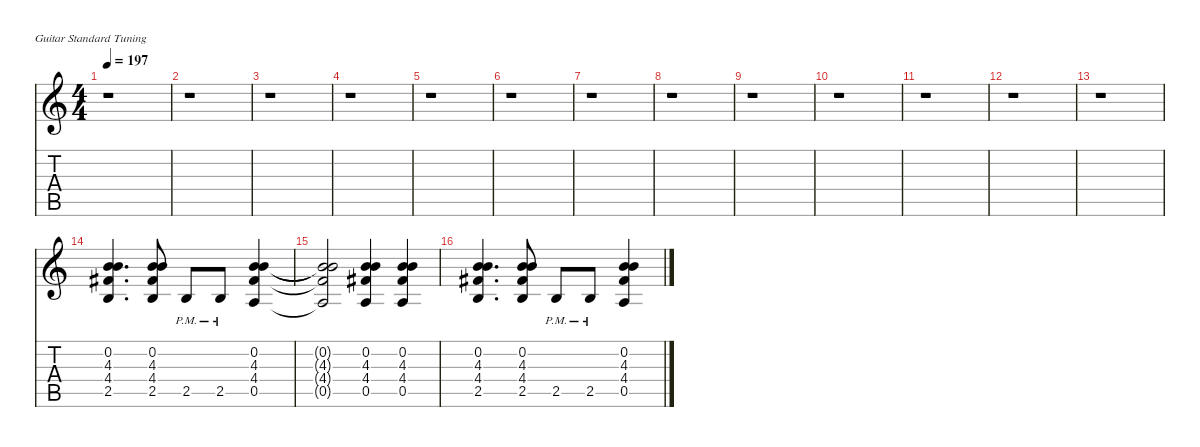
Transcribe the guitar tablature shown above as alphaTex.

\defaultSystemsLayout 4
\hideDynamics
\bracketExtendMode nobrackets
\singleTrackTrackNamePolicy hidden
\multiTrackTrackNamePolicy hidden
\firstSystemTrackNameMode fullname
\firstSystemTrackNameOrientation horizontal
\otherSystemsTrackNameOrientation horizontal
\track ("Guitar 2" "s.guit.") {defaultSystemsLayout 8 instrument acousticguitarsteel}
\staff {score tabs}
\tuning (E4 B3 G3 D3 A2 E2)
\ts (4 4)
\tempo 197
\clef g2
\ks c
r.1{dy f beam Down} |
r.1{beam Down} |
r.1{beam Down} |
r.1{beam Down} |
r.1{beam Down} |
r.1{beam Down} |
r.1{beam Down} |
r.1{beam Down} |
r.1{beam Down} |
r.1{beam Down} |
r.1{beam Down} |
r.1{beam Down} |
r.1{beam Down} |
(0.2 4.3 4.4{acc #} 2.5).4{d beam Up} (0.2 4.3 4.4{acc #} 2.5).8{beam Up} 2.5{pm}.8{beam Up} 2.5{pm}.8{beam Up} (0.2 4.3 4.4{acc #} 0.5).4{beam Up} |
(0.2{t} 4.3{t} 4.4{t acc #} 0.5{t}).2{beam Up} (0.2 4.3 4.4{acc #} 0.5).4{beam Up} (0.2 4.3 4.4{acc #} 0.5).4{beam Up} |
(0.2 4.3 4.4{acc #} 2.5).4{d beam Up} (0.2 4.3 4.4{acc #} 2.5).8{beam Up} 2.5{pm}.8{beam Up} 2.5{pm}.8{beam Up} (0.2 4.3 4.4{acc #} 0.5).4{beam Up}
